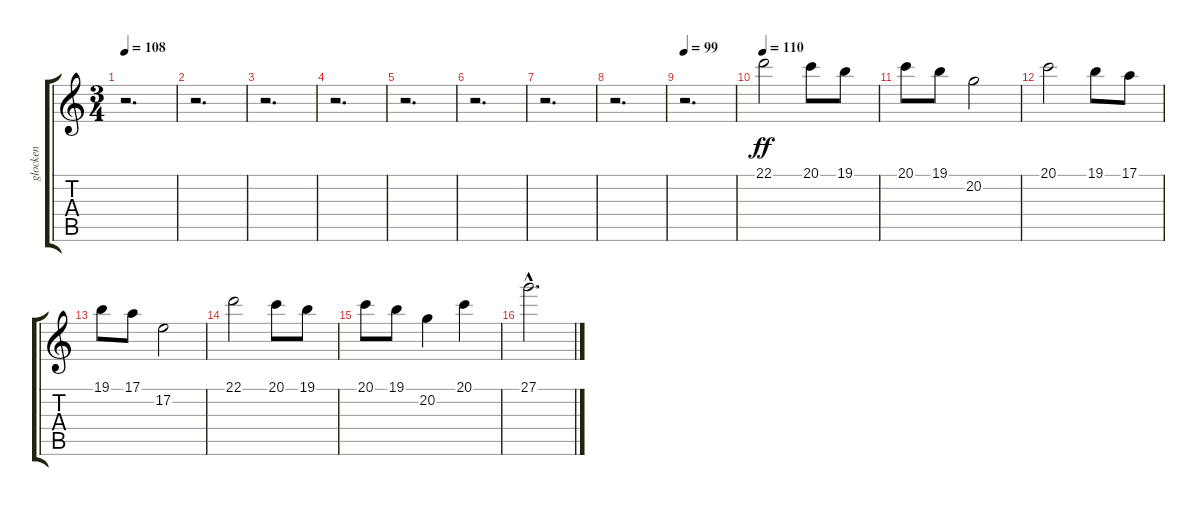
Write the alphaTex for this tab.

\track ("glocken" "glocken") {instrument glockenspiel}
\staff {score tabs}
\tuning (E4 B3 G3 D3 A2 E2) {hide}
\ts (3 4)
\tempo 108
\clef g2
\ks c
r.2{d dy f} |
r.2{d} |
r.2{d} |
r.2{d} |
r.2{d} |
r.2{d} |
r.2{d} |
r.2{d} |
\tempo 99
r.2{d} |
\tempo 110
22.1.2{dy ff} 20.1.8 19.1.8 |
20.1.8 19.1.8 20.2.2 |
20.1.2 19.1.8 17.1.8 |
19.1.8 17.1.8 17.2.2 |
22.1.2 20.1.8 19.1.8 |
20.1.8 19.1.8 20.2.4 20.1.4 |
27.1{hac}.2{d}
